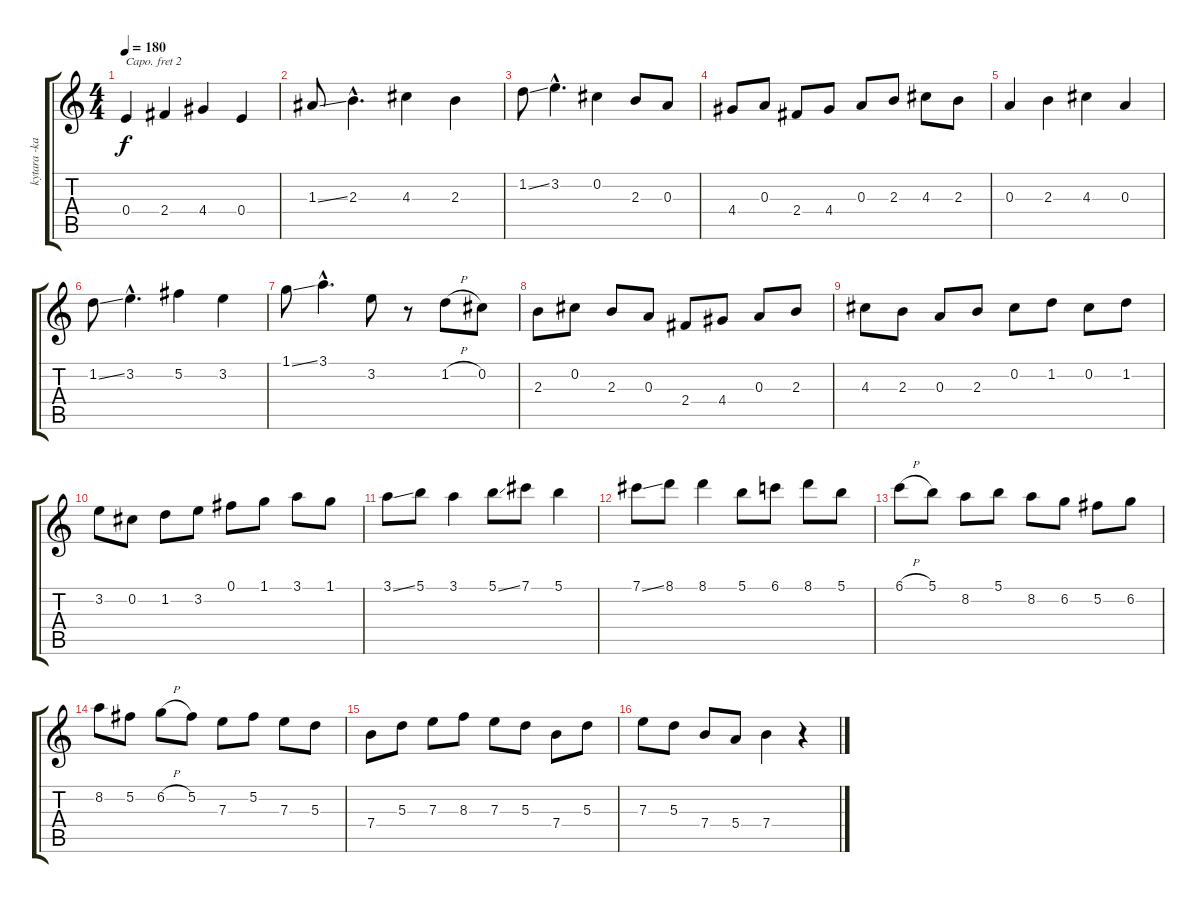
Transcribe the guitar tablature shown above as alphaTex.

\track ("kytara -kapo 2" "kytara -ka") {instrument acousticguitarnylon}
\staff {score tabs}
\capo 2
\tuning (E4 B3 G3 D3 A2 E2) {hide}
\ts (4 4)
\tempo 180
\clef g2
\ks c
0.4.4{dy f instrument acousticguitarnylon} 2.4.4 4.4.4 0.4.4 |
1.3{ss}.8 2.3{hac}.4{d} 4.3.4 2.3.4 |
1.2{ss}.8 3.2{hac}.4{d} 0.2.4 2.3.8 0.3.8 |
4.4.8 0.3.8 2.4.8 4.4.8 0.3.8 2.3.8 4.3.8 2.3.8 |
0.3.4 2.3.4 4.3.4 0.3.4 |
1.2{ss}.8 3.2{hac}.4{d} 5.2.4 3.2.4 |
1.1{ss}.8 3.1{hac}.4{d} 3.2.8 r.8 1.2{h}.8 0.2.8 |
2.3.8 0.2.8 2.3.8 0.3.8 2.4.8 4.4.8 0.3.8 2.3.8 |
4.3.8 2.3.8 0.3.8 2.3.8 0.2.8 1.2.8 0.2.8 1.2.8 |
3.2.8 0.2.8 1.2.8 3.2.8 0.1.8 1.1.8 3.1.8 1.1.8 |
3.1{ss}.8 5.1.8 3.1.4 5.1{ss}.8 7.1.8 5.1.4 |
7.1{ss}.8 8.1.8 8.1.4 5.1.8 6.1.8 8.1.8 5.1.8 |
6.1{h}.8 5.1.8 8.2.8 5.1.8 8.2.8 6.2.8 5.2.8 6.2.8 |
8.2.8 5.2.8 6.2{h}.8 5.2.8 7.3.8 5.2.8 7.3.8 5.3.8 |
7.4.8 5.3.8 7.3.8 8.3.8 7.3.8 5.3.8 7.4.8 5.3.8 |
7.3.8 5.3.8 7.4.8 5.4.8 7.4.4 r.4
